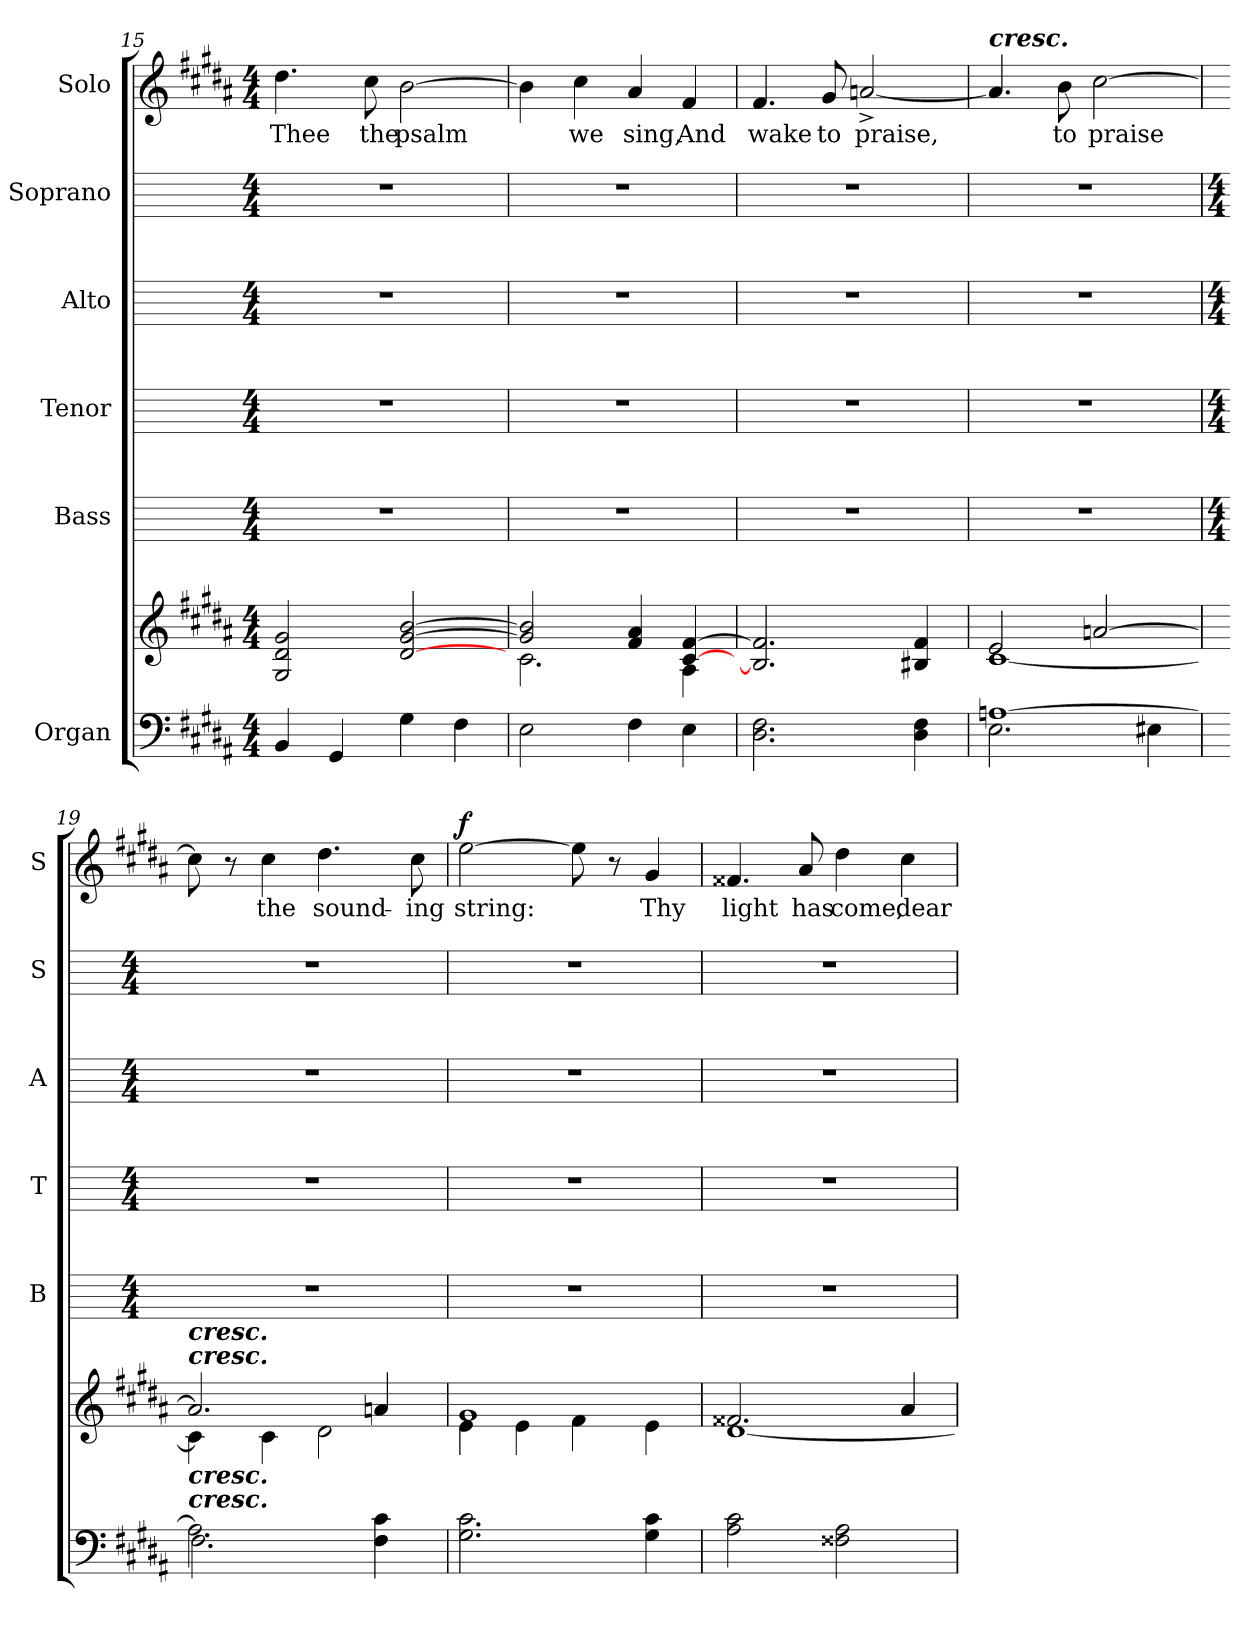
**kern	**kern	**dynam	**kern	**kern	**kern	**kern	**kern	**text	**dynam
*part6	*part6	*part6	*part5	*part4	*part3	*part2	*part1	*part1	*part1
*staff7	*staff6	*staff6/7	*staff5	*staff4	*staff3	*staff2	*staff1	*staff1	*staff1
*I"Organ	*	*	*I"Bass	*I"Tenor	*I"Alto	*I"Soprano	*I"Solo	*	*
*	*	*	*I'B	*I'T	*I'A	*I'S	*I'S	*	*
*clefF4	*clefG2	*	*	*	*	*	*clefG2	*	*
*k[f#c#g#d#a#]	*k[f#c#g#d#a#]	*	*	*	*	*	*k[f#c#g#d#a#]	*	*
*B:	*B:	*	*	*	*	*	*B:	*	*
*M4/4	*M4/4	*	*M4/4	*M4/4	*M4/4	*M4/4	*M4/4	*	*
=15	=15	=15	=15	=15	=15	=15	=15	=15	=15
*^	*^	*	*	*	*	*	*	*	*
*	*	*	*^	*	*	*	*	*	*	*	*
!	!	!	!	!	!	!	!	!	!	!	!LO:LY:b	!
4BB/	1ryy	2G#/ 2d#/ 2g#/	1ryy	1ryy	.	1r	1r	1r	1r	4.dd#	Thee	.
4GG#/	.	.	.	.	.	.	.	.	.	.	.	.
!	!	!	!	!	!	!	!	!	!	!	!LO:LY:b	!
.	.	.	.	.	.	.	.	.	.	8cc#	the	.
!	!	!	!	!	!	!	!	!	!	!	!LO:LY:b	!
4G#\	.	[2d#/ [2g#/ [2b/	.	.	.	.	.	.	.	[2b	psalm	.
4F#\	.	.	.	.	.	.	.	.	.	.	.	.
=16	=16	=16	=16	=16	=16	=16	=16	=16	=16	=16	=16	=16
1ryy	2E\	2g#/] 2b/]	2.c#\	1ryy	.	1r	1r	1r	1r	4b]	.	.
!	!	!	!	!	!	!	!	!	!	!	!LO:LY:b	!
.	.	.	.	.	.	.	.	.	.	4cc#	we	.
!	!	!	!	!	!	!	!	!	!	!	!LO:LY:b	!
.	4F#\	4f#/ 4a#/	.	.	.	.	.	.	.	4a#	sing,	.
!	!	!	!	!	!	!	!	!	!	!	!LO:LY:b	!
.	4E\	[4c#/ [4f#/	4A#\	.	.	.	.	.	.	4f#	And	.
=17	=17	=17	=17	=17	=17	=17	=17	=17	=17	=17	=17	=17
!	!	!	!	!	!	!	!	!	!	!	!LO:LY:b	!
1ryy	2.D#\ 2.F#\	2.B/] 2.f#/]	1ryy	1ryy	.	1r	1r	1r	1r	4.f#	wake	.
!	!	!	!	!	!	!	!	!	!	!	!LO:LY:b	!
.	.	.	.	.	.	.	.	.	.	8g#	to	.
!	!	!	!	!	!	!	!	!	!	!	!LO:LY:b	!
.	.	.	.	.	.	.	.	.	.	[2an^	praise,	.
.	4D#\ 4F#\	4B#X/ 4f#/	.	.	.	.	.	.	.	.	.	.
=18	=18	=18	=18	=18	=18	=18	=18	=18	=18	=18	=18	=18
!	!	!	!	!	!	!	!	!	!	!LO:TX:a:Bi:t=cresc.	!	!
[1An/	2.E\	2e/	[1c#\	1ryy	.	1r	1r	1r	1r	4.a]	.	.
!	!	!	!	!	!	!	!	!	!	!	!LO:LY:b	!
.	.	.	.	.	.	.	.	.	.	8b	to	.
!	!	!	!	!	!	!	!	!	!	!	!LO:LY:b	!
.	.	[2an/	.	.	.	.	.	.	.	[2cc#	praise	.
.	4E#X\	.	.	.	.	.	.	.	.	.	.	.
!!LO:LB:g=z
=19	=19	=19	=19	=19	=19	=19	=19	=19	=19	=19	=19	=19
*	*	*	*	*	*	*M4/4	*M4/4	*M4/4	*M4/4	*	*	*
!	!	!LO:TX:a:Bi:t=cresc.	!	!	!	!	!	!	!	!	!	!
!	!	!LO:TX:a:Bi:t=cresc.	!	!	!	!	!	!	!	!	!	!
!LO:TX:a:Bi:t=cresc.	!	!	!	!	!	!	!	!	!	!	!	!
!LO:TX:a:Bi:t=cresc.	!	!	!	!	!	!	!	!	!	!	!	!
2.A\]	2.F#\	2.a/]	4c#\]	1ryy	.	1r	1r	1r	1r	8cc#]	.	.
.	.	.	.	.	.	.	.	.	.	8r	.	.
!	!	!	!	!	!	!	!	!	!	!	!LO:LY:b	!
.	.	.	4c#\	.	.	.	.	.	.	4cc#	the	.
!	!	!	!	!	!	!	!	!	!	!	!LO:LY:b	!
.	.	.	2d#\	.	.	.	.	.	.	4.dd#	sound-	.
4ryy	4F#\ 4c#\	4a/	.	.	.	.	.	.	.	.	.	.
!	!	!	!	!	!	!	!	!	!	!	!LO:LY:b	!
.	.	.	.	.	.	.	.	.	.	8cc#	-ing	.
=20	=20	=20	=20	=20	=20	=20	=20	=20	=20	=20	=20	=20
!	!	!	!	!	!LO:DY:b=2	!	!	!	!	!	!LO:LY:b	!
!	!	!	!	!	!LO:DY:n=1:b	!	!	!	!	!	!	!
!	!	!	!	!	!LO:DY:n=2:b	!	!	!	!	!	!	!LO:DY:b
1ryy	2.G#\ 2.c#\	1g#/	4e\	1ryy	mf mf mf	1r	1r	1r	1r	[2ee	string:	f
.	.	.	4e\	.	.	.	.	.	.	.	.	.
.	.	.	4f#\	.	.	.	.	.	.	8ee]	.	.
.	.	.	.	.	.	.	.	.	.	8r	.	.
!	!	!	!	!	!	!	!	!	!	!	!LO:LY:b	!
.	4G#\ 4c#\	.	4e\	.	.	.	.	.	.	4g#	Thy	.
=21	=21	=21	=21	=21	=21	=21	=21	=21	=21	=21	=21	=21
!	!	!	!	!	!	!	!	!	!	!	!LO:LY:b	!
1ryy	2A#\ 2c#\	2.f##X/	[1d#\	1ryy	.	1r	1r	1r	1r	4.f##X	light	.
!	!	!	!	!	!	!	!	!	!	!	!LO:LY:b	!
.	.	.	.	.	.	.	.	.	.	8a#	has	.
!	!	!	!	!	!	!	!	!	!	!	!LO:LY:b	!
.	2F##X\ 2A#\	.	.	.	.	.	.	.	.	4dd#	come,	.
!	!	!	!	!	!	!	!	!	!	!	!LO:LY:b	!
.	.	4a#/	.	.	.	.	.	.	.	4cc#	dear	.
*v	*v	*	*	*	*	*	*	*	*	*	*	*
*	*v	*v	*v	*	*	*	*	*	*	*	*
=	=	=	=	=	=	=	=	=	=
*-	*-	*-	*-	*-	*-	*-	*-	*-	*-
